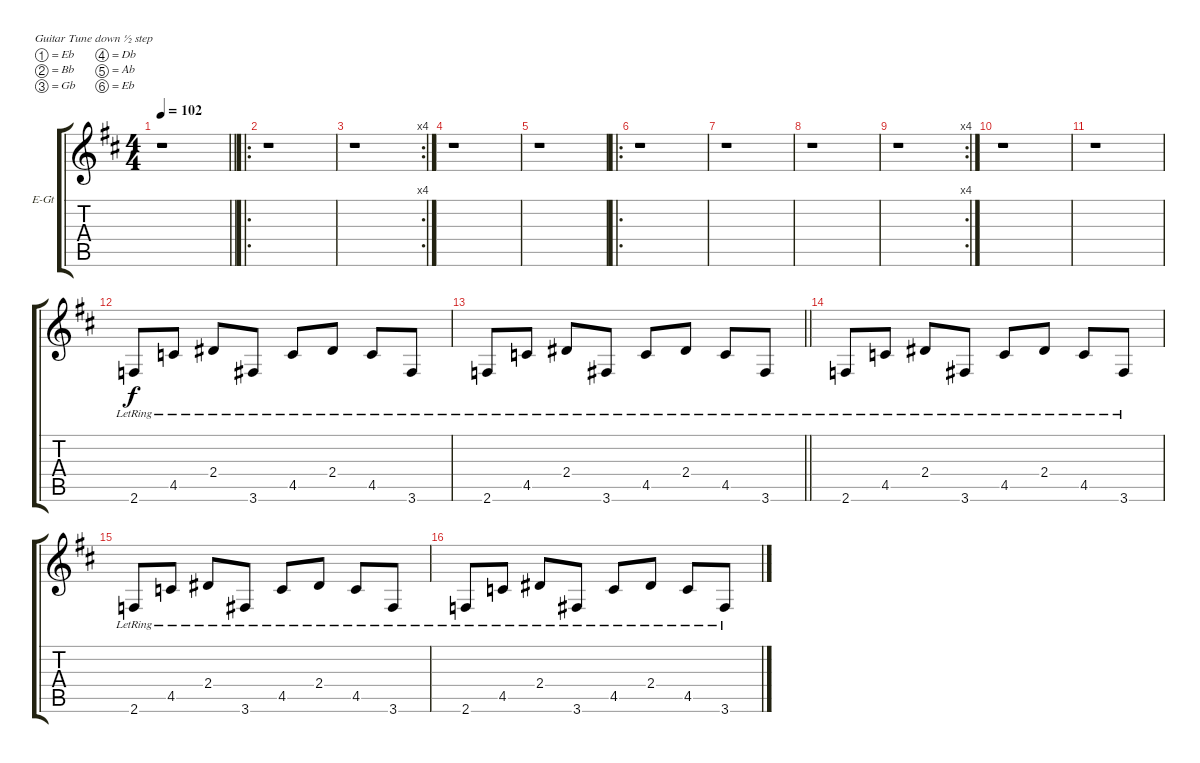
\bracketExtendMode groupsimilarinstruments
\firstSystemTrackNameOrientation horizontal
\otherSystemsTrackNameOrientation horizontal
\track ("Clean w'chorus" "E-Gt") {instrument electricguitarclean}
\staff {score tabs}
\tuning (Eb4 Bb3 Gb3 Db3 Ab2 Eb2)
\ts (4 4)
\tempo 102
\clef g2
\barLineRight lightlight
\ks d
r.1{dy f} |
\ro
r.1 |
\rc 4
r.1 |
r.1 |
r.1 |
\ro
r.1 |
r.1 |
r.1 |
\rc 4
r.1 |
r.1 |
r.1 |
2.6{lr}.8 4.5{lr}.8 2.4{lr}.8 3.6{lr}.8 4.5{lr}.8 2.4{lr}.8 4.5{lr}.8 3.6{lr}.8 |
\barLineRight lightlight
2.6{lr}.8 4.5{lr}.8 2.4{lr}.8 3.6{lr}.8 4.5{lr}.8 2.4{lr}.8 4.5{lr}.8 3.6{lr}.8 |
2.6{lr}.8 4.5{lr}.8 2.4{lr}.8 3.6{lr}.8 4.5{lr}.8 2.4{lr}.8 4.5{lr}.8 3.6{lr}.8 |
2.6{lr}.8 4.5{lr}.8 2.4{lr}.8 3.6{lr}.8 4.5{lr}.8 2.4{lr}.8 4.5{lr}.8 3.6{lr}.8 |
2.6{lr}.8 4.5{lr}.8 2.4{lr}.8 3.6{lr}.8 4.5{lr}.8 2.4{lr}.8 4.5{lr}.8 3.6{lr}.8
